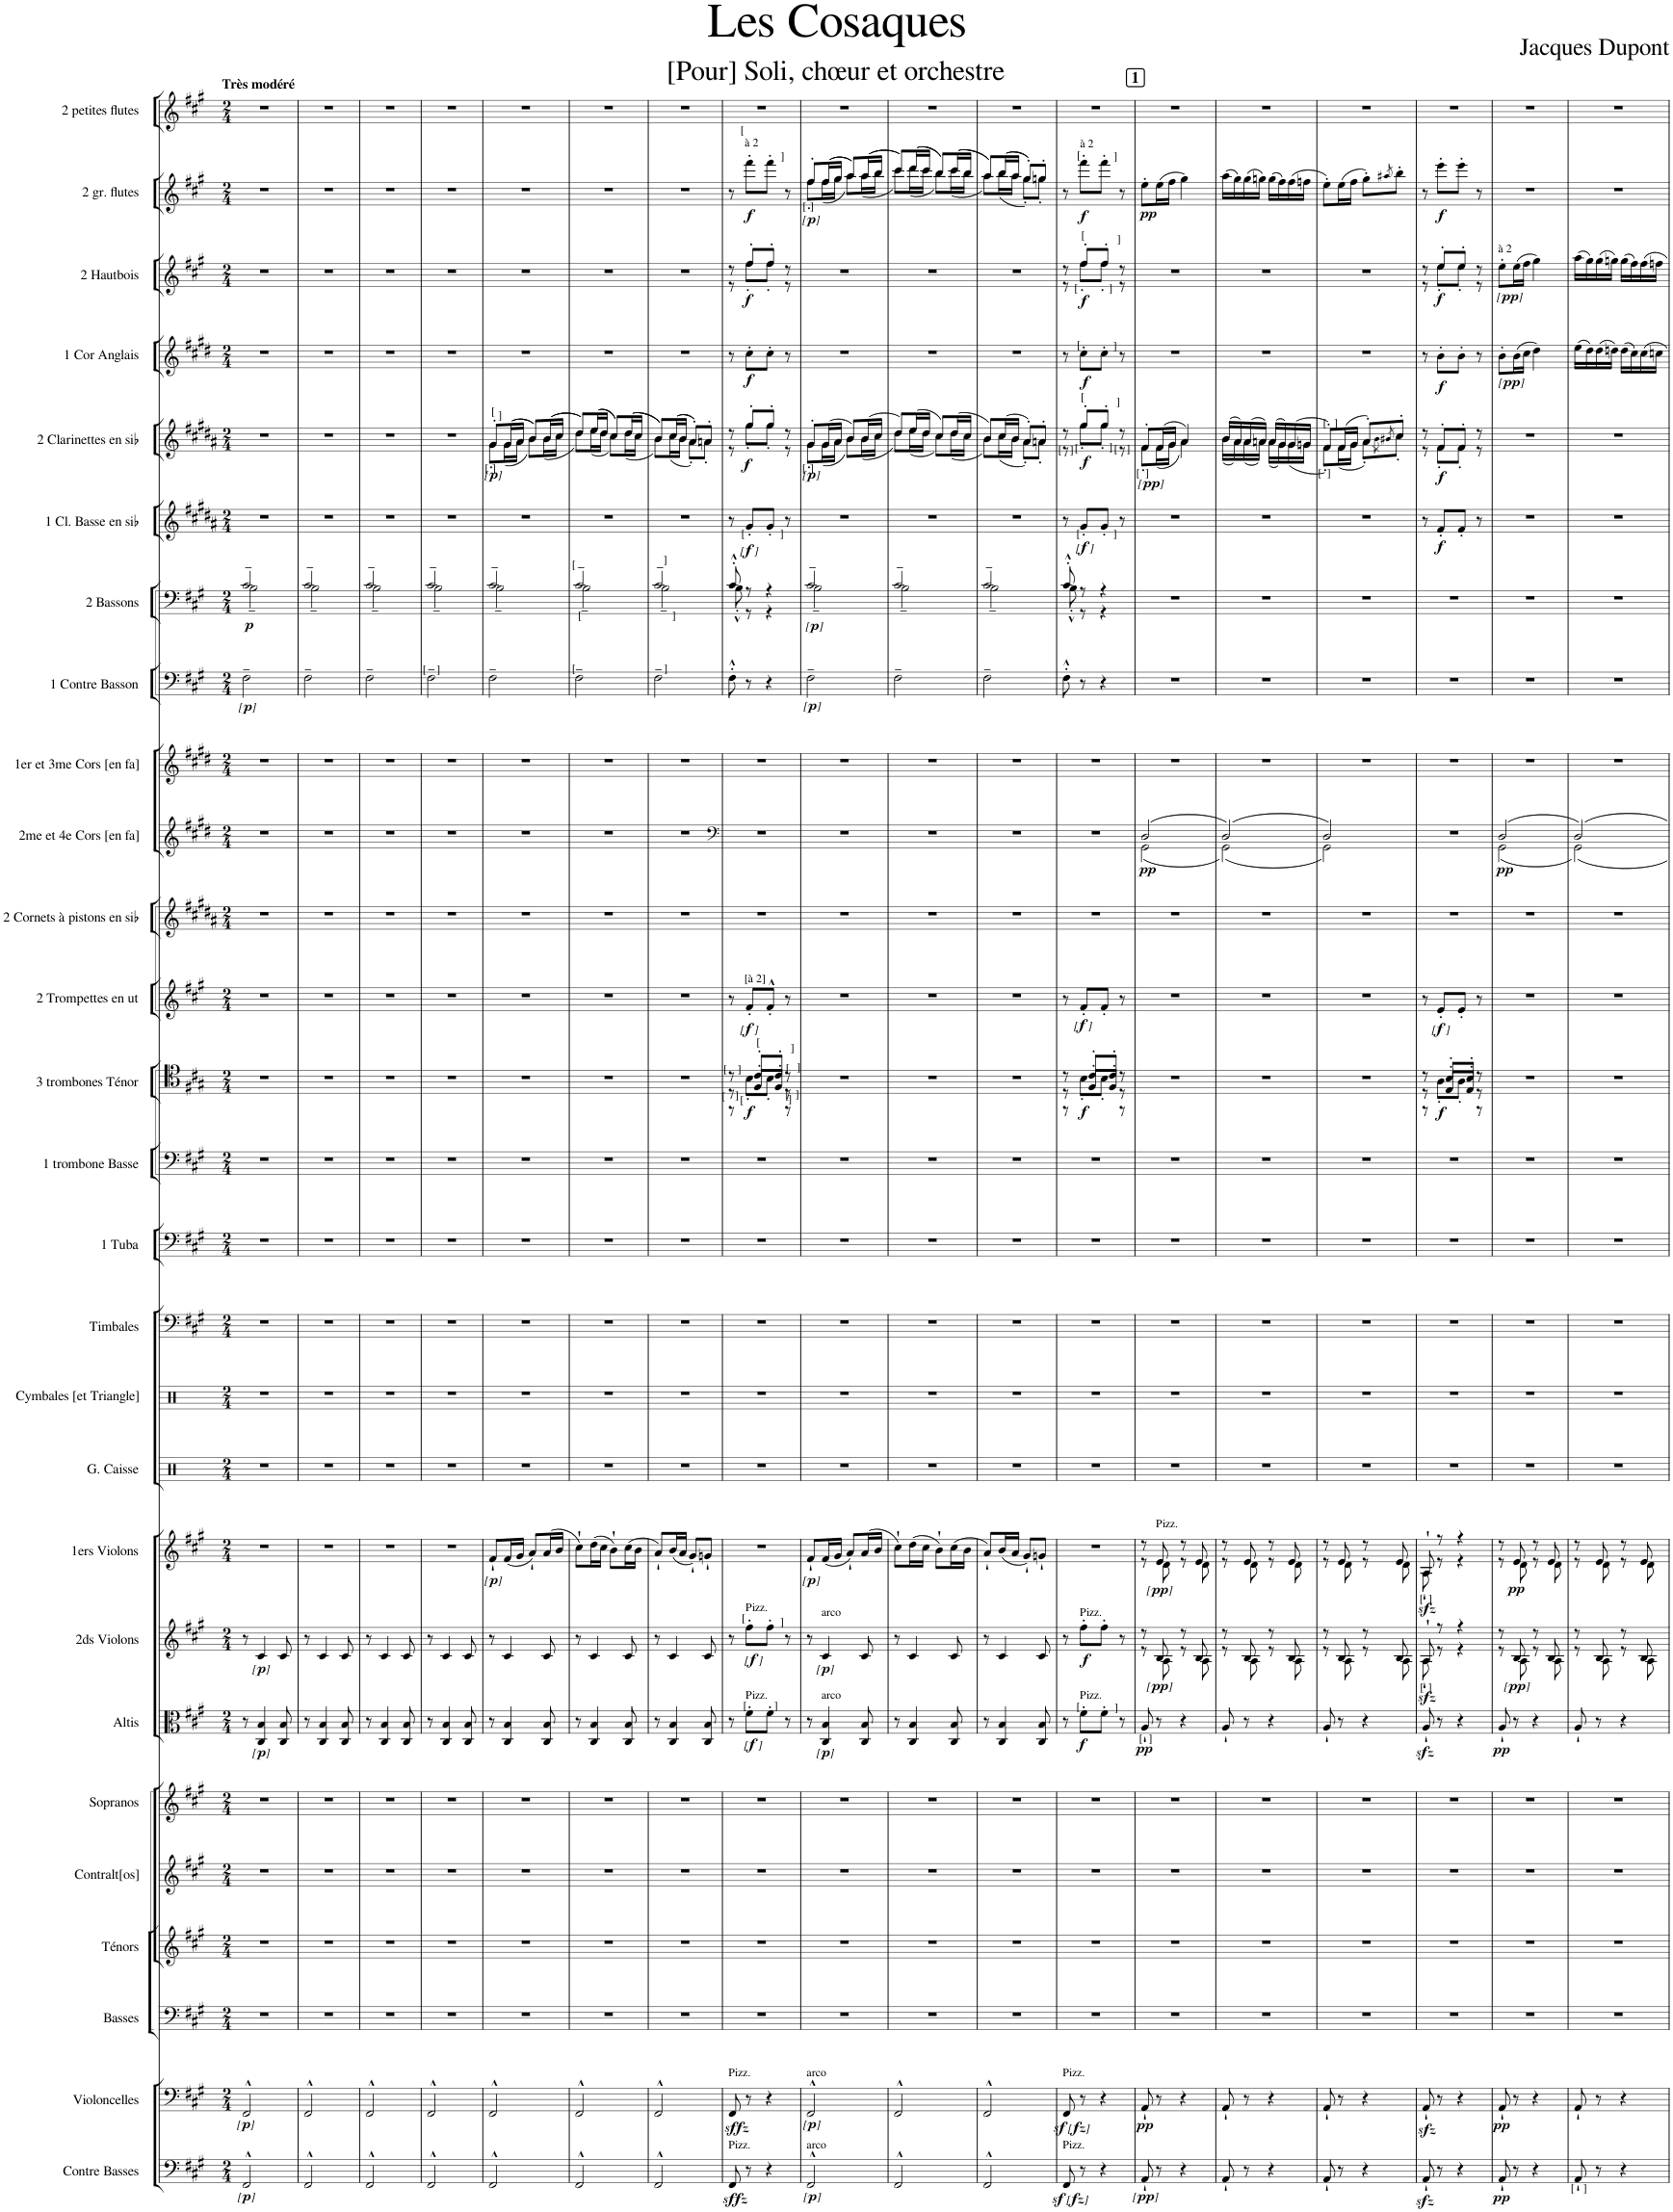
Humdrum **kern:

**kern	**dynam	**kern	**dynam	**kern	**kern	**kern	**kern	**kern	**dynam	**kern	**dynam	**kern	**dynam	**kern	**kern	**kern	**kern	**kern	**kern	**dynam	**kern	**dynam	**kern	**kern	**dynam	**kern	**kern	**dynam	**kern	**dynam	**kern	**dynam	**kern	**dynam	**kern	**dynam	**kern	**dynam	**kern	**dynam	**kern
*part27	*part27	*part26	*part26	*part25	*part24	*part23	*part22	*part21	*part21	*part20	*part20	*part19	*part19	*part18	*part17	*part16	*part15	*part14	*part13	*part13	*part12	*part12	*part11	*part10	*part10	*part9	*part8	*part8	*part7	*part7	*part6	*part6	*part5	*part5	*part4	*part4	*part3	*part3	*part2	*part2	*part1
*staff27	*staff27	*staff26	*staff26	*staff25	*staff24	*staff23	*staff22	*staff21	*staff21	*staff20	*staff20	*staff19	*staff19	*staff18	*staff17	*staff16	*staff15	*staff14	*staff13	*staff13	*staff12	*staff12	*staff11	*staff10	*staff10	*staff9	*staff8	*staff8	*staff7	*staff7	*staff6	*staff6	*staff5	*staff5	*staff4	*staff4	*staff3	*staff3	*staff2	*staff2	*staff1
*I"Contre Basses	*	*I"Violoncelles	*	*I"Basses	*I"Ténors	*I"Contralt[os]	*I"Sopranos	*I"Altis	*	*I"2ds Violons	*	*I"1ers Violons	*	*I"G. Caisse	*I"Cymbales [et Triangle]	*I"Timbales	*I"1 Tuba	*I"1 trombone Basse	*I"3 trombones Ténor	*	*I"2 Trompettes en ut	*	*I"2 Cornets à pistons en sib	*I"2me et 4e Cors [en fa]	*	*I"1er et 3me Cors [en fa]	*I"1 Contre Basson	*	*I"2 Bassons	*	*I"1 Cl. Basse en sib	*	*I"2 Clarinettes en sib	*	*I"1 Cor Anglais	*	*I"2 Hautbois	*	*I"2 gr. flutes	*	*I"2 petites flutes
*I'C. B.	*	*I'Violc.	*	*I'B	*I'T	*I'C.	*I'S	*	*	*	*	*	*	*I'G. C.	*I'Cymb. [Trg.]	*I'[Timb.]	*I'Tuba	*I'1 tromb. B.	*I'3 tromb. [tén.]	*	*I'2 tromp. ut	*	*I'2 Pist. sib	*	*	*	*I'1 C. Bon	*	*I'2 B.	*	*I'Cl. B. [sib]	*	*I'[2] Cl. sib	*	*I'C. A.	*	*I'2 H.	*	*I'[2] Gr. F.	*	*I'2 P. Flutes
*clefF4	*	*clefF4	*	*clefF4	*clefG2	*clefG2	*clefG2	*clefC3	*	*clefG2	*	*clefG2	*	*clefX	*clefX	*clefF4	*clefF4	*clefF4	*clefC4	*	*clefG2	*	*clefG2	*clefG2	*	*clefG2	*clefF4	*	*clefF4	*	*clefG2	*	*clefG2	*	*clefG2	*	*clefG2	*	*clefG2	*	*clefG2
*Trd7c12	*	*	*	*	*	*	*	*	*	*	*	*	*	*	*	*	*	*	*	*	*Trd1c2	*	*Trd1c2	*Trd4c7	*	*Trd4c7	*Trd7c12	*	*	*	*Trd8c14	*	*Trd1c2	*	*Trd4c7	*	*	*	*	*	*Trd-7c-12
*k[f#c#g#]	*	*k[f#c#g#]	*	*k[f#c#g#]	*k[f#c#g#]	*k[f#c#g#]	*k[f#c#g#]	*k[f#c#g#]	*	*k[f#c#g#]	*	*k[f#c#g#]	*	*k[]	*k[]	*k[f#c#g#]	*k[f#c#g#]	*k[f#c#g#]	*k[f#c#g#]	*	*k[f#c#g#]	*	*k[f#c#g#d#a#]	*k[f#c#g#d#]	*	*k[f#c#g#d#]	*k[f#c#g#]	*	*k[f#c#g#]	*	*k[f#c#g#d#a#]	*	*k[f#c#g#d#a#]	*	*k[f#c#g#d#]	*	*k[f#c#g#]	*	*k[f#c#g#]	*	*k[f#c#g#]
*M2/4	*	*M2/4	*	*M2/4	*M2/4	*M2/4	*M2/4	*M2/4	*	*M2/4	*	*M2/4	*	*M2/4	*M2/4	*M2/4	*M2/4	*M2/4	*M2/4	*	*M2/4	*	*M2/4	*M2/4	*	*M2/4	*M2/4	*	*M2/4	*	*M2/4	*	*M2/4	*	*M2/4	*	*M2/4	*	*M2/4	*	*M2/4
=1	=1	=1	=1	=1	=1	=1	=1	=1	=1	=1	=1	=1	=1	=1	=1	=1	=1	=1	=1	=1	=1	=1	=1	=1	=1	=1	=1	=1	=1	=1	=1	=1	=1	=1	=1	=1	=1	=1	=1	=1	=1
*	*	*	*	*	*	*	*	*	*	*	*	*	*	*	*	*	*	*	*	*	*	*	*	*	*	*	*	*	*^	*	*	*	*	*	*	*	*	*	*	*	*
!	!	!	!	!	!	!	!	!	!	!	!	!	!	!	!	!	!	!	!	!	!	!	!	!	!	!	!	!	!	!	!	!	!	!	!	!	!	!	!	!	!	!LO:TX:a:B:t=Très modéré
!	!LO:DY:b	!	!	!	!	!	!	!	!	!	!	!	!	!	!	!	!	!	!	!	!	!	!	!	!	!	!	!	!	!	!	!	!	!	!	!	!	!	!	!	!	!
!	!LO:DY:n=1:b	!	!	!	!	!	!	!	!	!	!	!	!	!	!	!	!	!	!	!	!	!	!	!	!	!	!	!	!	!	!	!	!	!	!	!	!	!	!	!	!	!
!	!LO:DY:n=2:b	!	!LO:DY:b	!	!	!	!	!	!	!	!	!	!	!	!	!	!	!	!	!	!	!	!	!	!	!	!	!	!	!	!	!	!	!	!	!	!	!	!	!	!	!
!	!	!	!LO:DY:n=1:b	!	!	!	!	!	!	!	!	!	!	!	!	!	!	!	!	!	!	!	!	!	!	!	!	!	!	!	!	!	!	!	!	!	!	!	!	!	!	!
!	!	!	!LO:DY:n=2:b	!	!	!	!	!	!	!	!	!	!	!	!	!	!	!	!	!	!	!	!	!	!	!	!	!LO:DY:b	!	!	!	!	!	!	!	!	!	!	!	!	!	!
!	!	!	!	!	!	!	!	!	!	!	!	!	!	!	!	!	!	!	!	!	!	!	!	!	!	!	!	!LO:DY:n=1:b	!	!	!	!	!	!	!	!	!	!	!	!	!	!
!	!	!	!	!	!	!	!	!	!	!	!	!	!	!	!	!	!	!	!	!	!	!	!	!	!	!	!	!LO:DY:n=2:b	!	!	!LO:DY:b	!	!	!	!	!	!	!	!	!	!	!
2FF#^^/	other-dynamics p other-dynamics	2FF#^^/	other-dynamics p other-dynamics	2r	2r	2r	2r	8r	.	8r	.	2r	.	2r	2r	2r	2r	2r	2r	.	2r	.	2r	2r	.	2r	2F#~\	other-dynamics p other-dynamics	2c#~/	2B~\	p	2r	.	2r	.	2r	.	2r	.	2r	.	2r
!	!	!	!	!	!	!	!	!	!LO:DY:b	!	!	!	!	!	!	!	!	!	!	!	!	!	!	!	!	!	!	!	!	!	!	!	!	!	!	!	!	!	!	!	!	!
!	!	!	!	!	!	!	!	!	!LO:DY:n=1:b	!	!	!	!	!	!	!	!	!	!	!	!	!	!	!	!	!	!	!	!	!	!	!	!	!	!	!	!	!	!	!	!	!
!	!	!	!	!	!	!	!	!	!LO:DY:n=2:b	!	!LO:DY:b	!	!	!	!	!	!	!	!	!	!	!	!	!	!	!	!	!	!	!	!	!	!	!	!	!	!	!	!	!	!	!
!	!	!	!	!	!	!	!	!	!	!	!LO:DY:n=1:b	!	!	!	!	!	!	!	!	!	!	!	!	!	!	!	!	!	!	!	!	!	!	!	!	!	!	!	!	!	!	!
!	!	!	!	!	!	!	!	!	!	!	!LO:DY:n=2:b	!	!	!	!	!	!	!	!	!	!	!	!	!	!	!	!	!	!	!	!	!	!	!	!	!	!	!	!	!	!	!
.	.	.	.	.	.	.	.	4C#/ 4B/	other-dynamics p other-dynamics	4c#/	other-dynamics p other-dynamics	.	.	.	.	.	.	.	.	.	.	.	.	.	.	.	.	.	.	.	.	.	.	.	.	.	.	.	.	.	.	.
.	.	.	.	.	.	.	.	8C#/ 8B/	.	8c#/	.	.	.	.	.	.	.	.	.	.	.	.	.	.	.	.	.	.	.	.	.	.	.	.	.	.	.	.	.	.	.	.
=2	=2	=2	=2	=2	=2	=2	=2	=2	=2	=2	=2	=2	=2	=2	=2	=2	=2	=2	=2	=2	=2	=2	=2	=2	=2	=2	=2	=2	=2	=2	=2	=2	=2	=2	=2	=2	=2	=2	=2	=2	=2	=2
2FF#^^/	.	2FF#^^/	.	2r	2r	2r	2r	8r	.	8r	.	2r	.	2r	2r	2r	2r	2r	2r	.	2r	.	2r	2r	.	2r	2F#~\	.	2c#~/	2B~\	.	2r	.	2r	.	2r	.	2r	.	2r	.	2r
.	.	.	.	.	.	.	.	4C#/ 4B/	.	4c#/	.	.	.	.	.	.	.	.	.	.	.	.	.	.	.	.	.	.	.	.	.	.	.	.	.	.	.	.	.	.	.	.
.	.	.	.	.	.	.	.	8C#/ 8B/	.	8c#/	.	.	.	.	.	.	.	.	.	.	.	.	.	.	.	.	.	.	.	.	.	.	.	.	.	.	.	.	.	.	.	.
=3	=3	=3	=3	=3	=3	=3	=3	=3	=3	=3	=3	=3	=3	=3	=3	=3	=3	=3	=3	=3	=3	=3	=3	=3	=3	=3	=3	=3	=3	=3	=3	=3	=3	=3	=3	=3	=3	=3	=3	=3	=3	=3
2FF#^^/	.	2FF#^^/	.	2r	2r	2r	2r	8r	.	8r	.	2r	.	2r	2r	2r	2r	2r	2r	.	2r	.	2r	2r	.	2r	2F#~\	.	2c#~/	2B~\	.	2r	.	2r	.	2r	.	2r	.	2r	.	2r
.	.	.	.	.	.	.	.	4C#/ 4B/	.	4c#/	.	.	.	.	.	.	.	.	.	.	.	.	.	.	.	.	.	.	.	.	.	.	.	.	.	.	.	.	.	.	.	.
.	.	.	.	.	.	.	.	8C#/ 8B/	.	8c#/	.	.	.	.	.	.	.	.	.	.	.	.	.	.	.	.	.	.	.	.	.	.	.	.	.	.	.	.	.	.	.	.
=4	=4	=4	=4	=4	=4	=4	=4	=4	=4	=4	=4	=4	=4	=4	=4	=4	=4	=4	=4	=4	=4	=4	=4	=4	=4	=4	=4	=4	=4	=4	=4	=4	=4	=4	=4	=4	=4	=4	=4	=4	=4	=4
!	!	!	!	!	!	!	!	!	!	!	!	!	!	!	!	!	!	!	!	!	!	!	!	!	!	!	!LO:TX:a:t=[	!	!	!	!	!	!	!	!	!	!	!	!	!	!	!
!	!	!	!	!	!	!	!	!	!	!	!	!	!	!	!	!	!	!	!	!	!	!	!	!	!	!	!LO:TX:a:t=]	!	!	!	!	!	!	!	!	!	!	!	!	!	!	!
2FF#^^/	.	2FF#^^/	.	2r	2r	2r	2r	8r	.	8r	.	2r	.	2r	2r	2r	2r	2r	2r	.	2r	.	2r	2r	.	2r	2F#~\	.	2c#~/	2B~\	.	2r	.	2r	.	2r	.	2r	.	2r	.	2r
.	.	.	.	.	.	.	.	4C#/ 4B/	.	4c#/	.	.	.	.	.	.	.	.	.	.	.	.	.	.	.	.	.	.	.	.	.	.	.	.	.	.	.	.	.	.	.	.
.	.	.	.	.	.	.	.	8C#/ 8B/	.	8c#/	.	.	.	.	.	.	.	.	.	.	.	.	.	.	.	.	.	.	.	.	.	.	.	.	.	.	.	.	.	.	.	.
=5	=5	=5	=5	=5	=5	=5	=5	=5	=5	=5	=5	=5	=5	=5	=5	=5	=5	=5	=5	=5	=5	=5	=5	=5	=5	=5	=5	=5	=5	=5	=5	=5	=5	=5	=5	=5	=5	=5	=5	=5	=5	=5
*	*	*	*	*	*	*	*	*	*	*	*	*	*	*	*	*	*	*	*	*	*	*	*	*	*	*	*	*	*	*	*	*	*	*^	*	*	*	*	*	*	*	*
!	!	!	!	!	!	!	!	!	!	!	!	!	!	!	!	!	!	!	!	!	!	!	!	!	!	!	!	!	!	!	!	!	!	!LO:TX:a:t=[	!	!	!	!	!	!	!	!	!
!	!	!	!	!	!	!	!	!	!	!	!	!	!	!	!	!	!	!	!	!	!	!	!	!	!	!	!	!	!	!	!	!	!	!LO:TX:a:t=]	!	!	!	!	!	!	!	!	!
!	!	!	!	!	!	!	!	!	!	!	!	!	!	!	!	!	!	!	!	!	!	!	!	!	!	!	!	!	!	!	!	!	!	!LO:TX:b:t=[	!	!	!	!	!	!	!	!	!
!	!	!	!	!	!	!	!	!	!	!	!	!	!	!	!	!	!	!	!	!	!	!	!	!	!	!	!	!	!	!	!	!	!	!LO:TX:b:t=]	!	!	!	!	!	!	!	!	!
!	!	!	!	!	!	!	!	!	!	!	!	!	!LO:DY:b	!	!	!	!	!	!	!	!	!	!	!	!	!	!	!	!	!	!	!	!	!	!	!	!	!	!	!	!	!	!
!	!	!	!	!	!	!	!	!	!	!	!	!	!LO:DY:n=1:b	!	!	!	!	!	!	!	!	!	!	!	!	!	!	!	!	!	!	!	!	!	!	!	!	!	!	!	!	!	!
!	!	!	!	!	!	!	!	!	!	!	!	!	!LO:DY:n=2:b	!	!	!	!	!	!	!	!	!	!	!	!	!	!	!	!	!	!	!	!	!	!	!LO:DY:b	!	!	!	!	!	!	!
!	!	!	!	!	!	!	!	!	!	!	!	!	!	!	!	!	!	!	!	!	!	!	!	!	!	!	!	!	!	!	!	!	!	!	!	!LO:DY:n=1:b	!	!	!	!	!	!	!
!	!	!	!	!	!	!	!	!	!	!	!	!	!	!	!	!	!	!	!	!	!	!	!	!	!	!	!	!	!	!	!	!	!	!	!	!LO:DY:n=2:b	!	!	!	!	!	!	!
2FF#^^/	.	2FF#^^/	.	2r	2r	2r	2r	8r	.	8r	.	8f#`/L	other-dynamics p other-dynamics	2r	2r	2r	2r	2r	2r	.	2r	.	2r	2r	.	2r	2F#~\	.	2c#~/	2B~\	.	2r	.	8g#'/L	8g#'\L	other-dynamics p other-dynamics	2r	.	2r	.	2r	.	2r
.	.	.	.	.	.	.	.	4C#/ 4B/	.	4c#/	.	(16f#/L	.	.	.	.	.	.	.	.	.	.	.	.	.	.	.	.	.	.	.	.	.	((16g#/L	(16g#\L	.	.	.	.	.	.	.	.
.	.	.	.	.	.	.	.	.	.	.	.	16g#/JJ	.	.	.	.	.	.	.	.	.	.	.	.	.	.	.	.	.	.	.	.	.	16a#/JJ	16a#\JJ	.	.	.	.	.	.	.	.
.	.	.	.	.	.	.	.	.	.	.	.	8a`/L)	.	.	.	.	.	.	.	.	.	.	.	.	.	.	.	.	.	.	.	.	.	8b/L))	8b\L)	.	.	.	.	.	.	.	.
.	.	.	.	.	.	.	.	8C#/ 8B/	.	8c#/	.	(16a/L	.	.	.	.	.	.	.	.	.	.	.	.	.	.	.	.	.	.	.	.	.	((16b/L	(16b\L	.	.	.	.	.	.	.	.
.	.	.	.	.	.	.	.	.	.	.	.	16b/JJ	.	.	.	.	.	.	.	.	.	.	.	.	.	.	.	.	.	.	.	.	.	16cc#/JJ	16cc#\JJ	.	.	.	.	.	.	.	.
=6	=6	=6	=6	=6	=6	=6	=6	=6	=6	=6	=6	=6	=6	=6	=6	=6	=6	=6	=6	=6	=6	=6	=6	=6	=6	=6	=6	=6	=6	=6	=6	=6	=6	=6	=6	=6	=6	=6	=6	=6	=6	=6	=6
!	!	!	!	!	!	!	!	!	!	!	!	!	!	!	!	!	!	!	!	!	!	!	!	!	!	!	!	!	!LO:TX:a:t=[	!	!	!	!	!	!	!	!	!	!	!	!	!	!
!	!	!	!	!	!	!	!	!	!	!	!	!	!	!	!	!	!	!	!	!	!	!	!	!	!	!	!	!	!LO:TX:a:t=[	!	!	!	!	!	!	!	!	!	!	!	!	!	!
!	!	!	!	!	!	!	!	!	!	!	!	!	!	!	!	!	!	!	!	!	!	!	!	!	!	!	!LO:TX:a:t=[	!	!	!	!	!	!	!	!	!	!	!	!	!	!	!	!
2FF#^^/	.	2FF#^^/	.	2r	2r	2r	2r	8r	.	8r	.	8cc#`\L)	.	2r	2r	2r	2r	2r	2r	.	2r	.	2r	2r	.	2r	2F#~\	.	2c#~/	2B~\	.	2r	.	8dd#/L))	8dd#\L)	.	2r	.	2r	.	2r	.	2r
.	.	.	.	.	.	.	.	4C#/ 4B/	.	4c#/	.	(16dd\L	.	.	.	.	.	.	.	.	.	.	.	.	.	.	.	.	.	.	.	.	.	((16ee/L	(16ee\L	.	.	.	.	.	.	.	.
.	.	.	.	.	.	.	.	.	.	.	.	16cc#\JJ	.	.	.	.	.	.	.	.	.	.	.	.	.	.	.	.	.	.	.	.	.	16dd#/JJ	16dd#\JJ	.	.	.	.	.	.	.	.
.	.	.	.	.	.	.	.	.	.	.	.	8b`\L)	.	.	.	.	.	.	.	.	.	.	.	.	.	.	.	.	.	.	.	.	.	8cc#/L))	8cc#\L)	.	.	.	.	.	.	.	.
.	.	.	.	.	.	.	.	8C#/ 8B/	.	8c#/	.	(16cc#\L	.	.	.	.	.	.	.	.	.	.	.	.	.	.	.	.	.	.	.	.	.	((16dd#/L	(16dd#\L	.	.	.	.	.	.	.	.
.	.	.	.	.	.	.	.	.	.	.	.	16b\JJ	.	.	.	.	.	.	.	.	.	.	.	.	.	.	.	.	.	.	.	.	.	16cc#/JJ	16cc#\JJ	.	.	.	.	.	.	.	.
=7	=7	=7	=7	=7	=7	=7	=7	=7	=7	=7	=7	=7	=7	=7	=7	=7	=7	=7	=7	=7	=7	=7	=7	=7	=7	=7	=7	=7	=7	=7	=7	=7	=7	=7	=7	=7	=7	=7	=7	=7	=7	=7	=7
!	!	!	!	!	!	!	!	!	!	!	!	!	!	!	!	!	!	!	!	!	!	!	!	!	!	!	!	!	!LO:TX:a:t=]	!	!	!	!	!	!	!	!	!	!	!	!	!	!
!	!	!	!	!	!	!	!	!	!	!	!	!	!	!	!	!	!	!	!	!	!	!	!	!	!	!	!	!	!LO:TX:a:t=]	!	!	!	!	!	!	!	!	!	!	!	!	!	!
!	!	!	!	!	!	!	!	!	!	!	!	!	!	!	!	!	!	!	!	!	!	!	!	!	!	!	!LO:TX:a:t=]	!	!	!	!	!	!	!	!	!	!	!	!	!	!	!	!
2FF#^^/	.	2FF#^^/	.	2r	2r	2r	2r	8r	.	8r	.	8a`/L)	.	2r	2r	2r	2r	2r	2r	.	2r	.	2r	2r	.	2r	2F#~\	.	2c#~/	2B~\	.	2r	.	8b/L))	8b\L)	.	2r	.	2r	.	2r	.	2r
.	.	.	.	.	.	.	.	4C#/ 4B/	.	4c#/	.	(16b/L	.	.	.	.	.	.	.	.	.	.	.	.	.	.	.	.	.	.	.	.	.	((16cc#/L	(16cc#\L	.	.	.	.	.	.	.	.
.	.	.	.	.	.	.	.	.	.	.	.	16a/JJ	.	.	.	.	.	.	.	.	.	.	.	.	.	.	.	.	.	.	.	.	.	16b/JJ	16b\JJ	.	.	.	.	.	.	.	.
.	.	.	.	.	.	.	.	.	.	.	.	8g#`/L)	.	.	.	.	.	.	.	.	.	.	.	.	.	.	.	.	.	.	.	.	.	8a#'/L))	8a#'\L)	.	.	.	.	.	.	.	.
.	.	.	.	.	.	.	.	8C#/ 8B/	.	8c#/	.	8gn`/J	.	.	.	.	.	.	.	.	.	.	.	.	.	.	.	.	.	.	.	.	.	8an'/J	8a'\J	.	.	.	.	.	.	.	.
=8	=8	=8	=8	=8	=8	=8	=8	=8	=8	=8	=8	=8	=8	=8	=8	=8	=8	=8	=8	=8	=8	=8	=8	=8	=8	=8	=8	=8	=8	=8	=8	=8	=8	=8	=8	=8	=8	=8	=8	=8	=8	=8	=8
*	*	*	*	*	*	*	*	*	*	*	*	*	*	*	*	*	*	*	*	*	*	*	*	*clefF4	*	*	*	*	*	*	*	*	*	*	*	*	*	*	*	*	*	*	*
*	*	*	*	*	*	*	*	*	*	*	*	*	*	*	*	*	*	*	*^	*	*	*	*	*	*	*	*	*	*	*	*	*	*	*	*	*	*	*	*^	*	*	*	*
*	*	*	*	*	*	*	*	*	*	*	*	*	*	*	*	*	*	*	*	*^	*	*	*	*	*	*	*	*	*	*	*	*	*	*	*	*	*	*	*	*	*	*	*	*	*
!	!	!	!	!	!	!	!	!	!	!	!	!	!	!	!	!	!	!	!LO:TX:a:t=[	!	!	!	!	!	!	!	!	!	!	!	!	!	!	!	!	!	!	!	!	!	!	!	!	!	!	!
!	!	!	!	!	!	!	!	!	!	!	!	!	!	!	!	!	!	!	!LO:TX:a:t=]	!	!	!	!	!	!	!	!	!	!	!	!	!	!	!	!	!	!	!	!	!	!	!	!	!	!	!
!	!	!	!	!	!	!	!	!	!	!	!	!	!	!	!	!	!	!	!LO:TX:a:t=[	!	!	!	!	!	!	!	!	!	!	!	!	!	!	!	!	!	!	!	!	!	!	!	!	!	!	!
!	!	!	!	!	!	!	!	!	!	!	!	!	!	!	!	!	!	!	!LO:TX:a:t=]	!	!	!	!	!	!	!	!	!	!	!	!	!	!	!	!	!	!	!	!	!	!	!	!	!	!	!
!	!	!LO:TX:a:t=Pizz.	!	!	!	!	!	!	!	!	!	!	!	!	!	!	!	!	!	!	!	!	!	!	!	!	!	!	!	!	!	!	!	!	!	!	!	!	!	!	!	!	!	!	!	!
!LO:TX:a:t=Pizz.	!	!	!	!	!	!	!	!	!	!	!	!	!	!	!	!	!	!	!	!	!	!	!	!	!	!	!	!	!	!	!	!	!	!	!	!	!	!	!	!	!	!	!	!	!	!
!	!LO:DY:b	!	!LO:DY:b	!	!	!	!	!	!	!	!	!	!	!	!	!	!	!	!	!	!	!	!	!	!	!	!	!	!	!	!	!	!	!	!	!	!	!	!	!	!	!	!	!	!	!
8FF#/	sffz	8FF#/	sffz	2r	2r	2r	2r	8r	.	8r	.	2r	.	2r	2r	2r	2r	2r	8r	8r	8r	.	8r	.	2r	2r	.	2r	8F#'^^\	.	8c#'^^/	8B'^^\	.	8r	.	8r	8r	.	8r	.	8r	8r	.	8r	.	2r
!	!	!	!	!	!	!	!	!	!	!	!	!	!	!	!	!	!	!	!	!	!	!	!	!	!	!	!	!	!	!	!	!	!	!	!	!	!	!	!	!	!	!	!	!LO:TX:a:t=à 2	!	!
!	!	!	!	!	!	!	!	!	!	!	!	!	!	!	!	!	!	!	!	!	!	!	!	!	!	!	!	!	!	!	!	!	!	!	!	!	!	!	!	!	!	!	!	!LO:TX:a:t=[	!	!
!	!	!	!	!	!	!	!	!	!	!	!	!	!	!	!	!	!	!	!	!	!	!	!	!	!	!	!	!	!	!	!	!	!	!	!	!	!	!	!	!	!	!	!	!LO:TX:a:t=]	!	!
!	!	!	!	!	!	!	!	!	!	!	!	!	!	!	!	!	!	!	!	!	!	!	!	!	!	!	!	!	!	!	!	!	!	!LO:TX:a:t=[	!	!	!	!	!	!	!	!	!	!	!	!
!	!	!	!	!	!	!	!	!	!	!	!	!	!	!	!	!	!	!	!	!	!	!	!	!	!	!	!	!	!	!	!	!	!	!LO:TX:a:t=]	!	!	!	!	!	!	!	!	!	!	!	!
!	!	!	!	!	!	!	!	!	!	!	!	!	!	!	!	!	!	!	!	!	!	!	!LO:TX:a:t=[à 2]	!	!	!	!	!	!	!	!	!	!	!	!	!	!	!	!	!	!	!	!	!	!	!
!	!	!	!	!	!	!	!	!	!	!	!	!	!	!	!	!	!	!	!LO:TX:a:t=[	!	!	!	!	!	!	!	!	!	!	!	!	!	!	!	!	!	!	!	!	!	!	!	!	!	!	!
!	!	!	!	!	!	!	!	!	!	!	!	!	!	!	!	!	!	!	!LO:TX:a:t=]	!	!	!	!	!	!	!	!	!	!	!	!	!	!	!	!	!	!	!	!	!	!	!	!	!	!	!
!	!	!	!	!	!	!	!	!	!	!	!	!	!	!	!	!	!	!	!LO:TX:b:t=[	!	!	!	!	!	!	!	!	!	!	!	!	!	!	!	!	!	!	!	!	!	!	!	!	!	!	!
!	!	!	!	!	!	!	!	!	!	!	!	!	!	!	!	!	!	!	!LO:TX:b:t=]	!	!	!	!	!	!	!	!	!	!	!	!	!	!	!	!	!	!	!	!	!	!	!	!	!	!	!
!	!	!	!	!	!	!	!	!	!	!LO:TX:a:t=[	!	!	!	!	!	!	!	!	!	!	!	!	!	!	!	!	!	!	!	!	!	!	!	!	!	!	!	!	!	!	!	!	!	!	!	!
!	!	!	!	!	!	!	!	!	!	!LO:TX:a:t=]	!	!	!	!	!	!	!	!	!	!	!	!	!	!	!	!	!	!	!	!	!	!	!	!	!	!	!	!	!	!	!	!	!	!	!	!
!	!	!	!	!	!	!	!	!	!	!LO:TX:a:t=Pizz.	!	!	!	!	!	!	!	!	!	!	!	!	!	!	!	!	!	!	!	!	!	!	!	!	!	!	!	!	!	!	!	!	!	!	!	!
!	!	!	!	!	!	!	!	!LO:TX:a:t=[	!	!	!	!	!	!	!	!	!	!	!	!	!	!	!	!	!	!	!	!	!	!	!	!	!	!	!	!	!	!	!	!	!	!	!	!	!	!
!	!	!	!	!	!	!	!	!LO:TX:a:t=Pizz.	!	!	!	!	!	!	!	!	!	!	!	!	!	!	!	!	!	!	!	!	!	!	!	!	!	!	!	!	!	!	!	!	!	!	!	!	!	!
!	!	!	!	!	!	!	!	!	!LO:DY:b	!	!	!	!	!	!	!	!	!	!	!	!	!	!	!	!	!	!	!	!	!	!	!	!	!	!	!	!	!	!	!	!	!	!	!	!	!
!	!	!	!	!	!	!	!	!	!LO:DY:n=1:b	!	!	!	!	!	!	!	!	!	!	!	!	!	!	!	!	!	!	!	!	!	!	!	!	!	!	!	!	!	!	!	!	!	!	!	!	!
!	!	!	!	!	!	!	!	!	!LO:DY:n=2:b	!	!LO:DY:b	!	!	!	!	!	!	!	!	!	!	!	!	!	!	!	!	!	!	!	!	!	!	!	!	!	!	!	!	!	!	!	!	!	!	!
!	!	!	!	!	!	!	!	!	!	!	!LO:DY:n=1:b	!	!	!	!	!	!	!	!	!	!	!	!	!	!	!	!	!	!	!	!	!	!	!	!	!	!	!	!	!	!	!	!	!	!	!
!	!	!	!	!	!	!	!	!	!	!	!LO:DY:n=2:b	!	!	!	!	!	!	!	!	!	!	!LO:DY:b	!	!LO:DY:b	!	!	!	!	!	!	!	!	!	!	!	!	!	!	!	!	!	!	!	!	!	!
!	!	!	!	!	!	!	!	!	!	!	!	!	!	!	!	!	!	!	!	!	!	!	!	!LO:DY:n=1:b	!	!	!	!	!	!	!	!	!	!	!	!	!	!	!	!	!	!	!	!	!	!
!	!	!	!	!	!	!	!	!	!	!	!	!	!	!	!	!	!	!	!	!	!	!	!	!LO:DY:n=2:b	!	!	!	!	!	!	!	!	!	!	!LO:DY:b	!	!	!	!	!	!	!	!	!	!	!
!	!	!	!	!	!	!	!	!	!	!	!	!	!	!	!	!	!	!	!	!	!	!	!	!	!	!	!	!	!	!	!	!	!	!	!LO:DY:n=1:b	!	!	!	!	!	!	!	!	!	!	!
!	!	!	!	!	!	!	!	!	!	!	!	!	!	!	!	!	!	!	!	!	!	!	!	!	!	!	!	!	!	!	!	!	!	!	!LO:DY:n=2:b	!	!	!LO:DY:b	!	!LO:DY:b	!	!	!LO:DY:b	!	!LO:DY:b	!
8r	.	8r	.	.	.	.	.	8f#'\L	other-dynamics f other-dynamics	8ff#'\L	other-dynamics f other-dynamics	.	.	.	.	.	.	.	8c#'/L	8B'\L	8F#'/L	f	8f#'/L	other-dynamics f other-dynamics	.	.	.	.	8r	.	8r	8r	.	8g#'/L	other-dynamics f other-dynamics	8gg#'/L	8gg#'\L	f	8cc#'\L	f	8ff#'/L	8ff#'\L	f	8fff#'\L	f	.
!	!	!	!	!	!	!	!	!LO:TX:a:t=]	!	!	!	!	!	!	!	!	!	!	!	!	!	!	!	!	!	!	!	!	!	!	!	!	!	!	!	!	!	!	!	!	!	!	!	!	!	!
4r	.	4r	.	.	.	.	.	8f#'\J	.	8ff#'\J	.	.	.	.	.	.	.	.	8c#'/J	8B'\J	8F#'/J	.	8f#'^^/J	.	.	.	.	.	4r	.	4r	4r	.	8g#'/J	.	8gg#'/J	8gg#'\J	.	8cc#'\J	.	8ff#'/J	8ff#'\J	.	8fff#'\J	.	.
!	!	!	!	!	!	!	!	!	!	!	!	!	!	!	!	!	!	!	!LO:TX:a:t=[	!	!	!	!	!	!	!	!	!	!	!	!	!	!	!	!	!	!	!	!	!	!	!	!	!	!	!
!	!	!	!	!	!	!	!	!	!	!	!	!	!	!	!	!	!	!	!LO:TX:a:t=]	!	!	!	!	!	!	!	!	!	!	!	!	!	!	!	!	!	!	!	!	!	!	!	!	!	!	!
!	!	!	!	!	!	!	!	!	!	!	!	!	!	!	!	!	!	!	!LO:TX:a:t=[	!	!	!	!	!	!	!	!	!	!	!	!	!	!	!	!	!	!	!	!	!	!	!	!	!	!	!
!	!	!	!	!	!	!	!	!	!	!	!	!	!	!	!	!	!	!	!LO:TX:a:t=]	!	!	!	!	!	!	!	!	!	!	!	!	!	!	!	!	!	!	!	!	!	!	!	!	!	!	!
.	.	.	.	.	.	.	.	8r	.	8r	.	.	.	.	.	.	.	.	8r	8r	8r	.	8r	.	.	.	.	.	.	.	.	.	.	8r	.	8r	8r	.	8r	.	8r	8r	.	8r	.	.
=9	=9	=9	=9	=9	=9	=9	=9	=9	=9	=9	=9	=9	=9	=9	=9	=9	=9	=9	=9	=9	=9	=9	=9	=9	=9	=9	=9	=9	=9	=9	=9	=9	=9	=9	=9	=9	=9	=9	=9	=9	=9	=9	=9	=9	=9	=9
*	*	*	*	*	*	*	*	*	*	*	*	*	*	*	*	*	*	*	*	*	*	*	*	*	*	*	*	*	*	*	*	*	*	*	*	*	*	*	*	*	*	*	*	*^	*	*
!	!	!	!	!	!	!	!	!	!	!	!	!	!	!	!	!	!	!	!	!	!	!	!	!	!	!	!	!	!	!	!	!	!	!	!	!	!	!	!	!	!	!	!	!LO:TX:a:t=[	!	!	!
!	!	!	!	!	!	!	!	!	!	!	!	!	!	!	!	!	!	!	!	!	!	!	!	!	!	!	!	!	!	!	!	!	!	!	!	!	!	!	!	!	!	!	!	!LO:TX:a:t=]	!	!	!
!	!	!	!	!	!	!	!	!	!	!	!	!	!	!	!	!	!	!	!	!	!	!	!	!	!	!	!	!	!	!	!	!	!	!	!	!LO:TX:b:t=[	!	!	!	!	!	!	!	!	!	!	!
!	!	!	!	!	!	!	!	!	!	!	!	!	!	!	!	!	!	!	!	!	!	!	!	!	!	!	!	!	!	!	!	!	!	!	!	!LO:TX:b:t=]	!	!	!	!	!	!	!	!	!	!	!
!	!	!LO:TX:a:t=arco	!	!	!	!	!	!	!	!	!	!	!	!	!	!	!	!	!	!	!	!	!	!	!	!	!	!	!	!	!	!	!	!	!	!	!	!	!	!	!	!	!	!	!	!	!
!LO:TX:a:t=arco	!	!	!	!	!	!	!	!	!	!	!	!	!	!	!	!	!	!	!	!	!	!	!	!	!	!	!	!	!	!	!	!	!	!	!	!	!	!	!	!	!	!	!	!	!	!	!
!	!LO:DY:b	!	!	!	!	!	!	!	!	!	!	!	!	!	!	!	!	!	!	!	!	!	!	!	!	!	!	!	!	!	!	!	!	!	!	!	!	!	!	!	!	!	!	!	!	!	!
!	!LO:DY:n=1:b	!	!	!	!	!	!	!	!	!	!	!	!	!	!	!	!	!	!	!	!	!	!	!	!	!	!	!	!	!	!	!	!	!	!	!	!	!	!	!	!	!	!	!	!	!	!
!	!LO:DY:n=2:b	!	!LO:DY:b	!	!	!	!	!	!	!	!	!	!	!	!	!	!	!	!	!	!	!	!	!	!	!	!	!	!	!	!	!	!	!	!	!	!	!	!	!	!	!	!	!	!	!	!
!	!	!	!LO:DY:n=1:b	!	!	!	!	!	!	!	!	!	!	!	!	!	!	!	!	!	!	!	!	!	!	!	!	!	!	!	!	!	!	!	!	!	!	!	!	!	!	!	!	!	!	!	!
!	!	!	!LO:DY:n=2:b	!	!	!	!	!	!	!	!	!	!LO:DY:b	!	!	!	!	!	!	!	!	!	!	!	!	!	!	!	!	!	!	!	!	!	!	!	!	!	!	!	!	!	!	!	!	!	!
!	!	!	!	!	!	!	!	!	!	!	!	!	!LO:DY:n=1:b	!	!	!	!	!	!	!	!	!	!	!	!	!	!	!	!	!	!	!	!	!	!	!	!	!	!	!	!	!	!	!	!	!	!
!	!	!	!	!	!	!	!	!	!	!	!	!	!LO:DY:n=2:b	!	!	!	!	!	!	!	!	!	!	!	!	!	!	!	!	!LO:DY:b	!	!	!	!	!	!	!	!	!	!	!	!	!	!	!	!	!
!	!	!	!	!	!	!	!	!	!	!	!	!	!	!	!	!	!	!	!	!	!	!	!	!	!	!	!	!	!	!LO:DY:n=1:b	!	!	!	!	!	!	!	!	!	!	!	!	!	!	!	!	!
!	!	!	!	!	!	!	!	!	!	!	!	!	!	!	!	!	!	!	!	!	!	!	!	!	!	!	!	!	!	!LO:DY:n=2:b	!	!	!LO:DY:b	!	!	!	!	!	!	!	!	!	!	!	!	!	!
!	!	!	!	!	!	!	!	!	!	!	!	!	!	!	!	!	!	!	!	!	!	!	!	!	!	!	!	!	!	!	!	!	!LO:DY:n=1:b	!	!	!	!	!	!	!	!	!	!	!	!	!	!
!	!	!	!	!	!	!	!	!	!	!	!	!	!	!	!	!	!	!	!	!	!	!	!	!	!	!	!	!	!	!	!	!	!LO:DY:n=2:b	!	!	!	!	!LO:DY:b	!	!	!	!	!	!	!	!	!
!	!	!	!	!	!	!	!	!	!	!	!	!	!	!	!	!	!	!	!	!	!	!	!	!	!	!	!	!	!	!	!	!	!	!	!	!	!	!LO:DY:n=1:b	!	!	!	!	!	!	!	!	!
!	!	!	!	!	!	!	!	!	!	!	!	!	!	!	!	!	!	!	!	!	!	!	!	!	!	!	!	!	!	!	!	!	!	!	!	!	!	!LO:DY:n=2:b	!	!	!	!	!	!	!	!LO:DY:b	!
!	!	!	!	!	!	!	!	!	!	!	!	!	!	!	!	!	!	!	!	!	!	!	!	!	!	!	!	!	!	!	!	!	!	!	!	!	!	!	!	!	!	!	!	!	!	!LO:DY:n=1:b	!
!	!	!	!	!	!	!	!	!	!	!	!	!	!	!	!	!	!	!	!	!	!	!	!	!	!	!	!	!	!	!	!	!	!	!	!	!	!	!	!	!	!	!	!	!	!	!LO:DY:n=2:b	!
*	*	*	*	*	*	*	*	*	*	*	*	*	*	*	*	*	*	*	*v	*v	*v	*	*	*	*	*	*	*	*	*	*	*	*	*	*	*	*	*	*	*	*v	*v	*	*	*	*	*
2FF#^^/	other-dynamics p other-dynamics	2FF#^^/	other-dynamics p other-dynamics	2r	2r	2r	2r	8r	.	8r	.	8f#`/L	other-dynamics p other-dynamics	2r	2r	2r	2r	2r	2r	.	2r	.	2r	2r	.	2r	2F#~\	other-dynamics p other-dynamics	2c#~/	2B~\	other-dynamics p other-dynamics	2r	.	8g#'/L	8g#'\L	other-dynamics p other-dynamics	2r	.	2r	.	8ff#'/L	8ff#'\L	other-dynamics p other-dynamics	2r
!	!	!	!	!	!	!	!	!	!	!LO:TX:a:t=arco	!	!	!	!	!	!	!	!	!	!	!	!	!	!	!	!	!	!	!	!	!	!	!	!	!	!	!	!	!	!	!	!	!	!
!	!	!	!	!	!	!	!	!LO:TX:a:t=arco	!	!	!	!	!	!	!	!	!	!	!	!	!	!	!	!	!	!	!	!	!	!	!	!	!	!	!	!	!	!	!	!	!	!	!	!
!	!	!	!	!	!	!	!	!	!LO:DY:b	!	!	!	!	!	!	!	!	!	!	!	!	!	!	!	!	!	!	!	!	!	!	!	!	!	!	!	!	!	!	!	!	!	!	!
!	!	!	!	!	!	!	!	!	!LO:DY:n=1:b	!	!	!	!	!	!	!	!	!	!	!	!	!	!	!	!	!	!	!	!	!	!	!	!	!	!	!	!	!	!	!	!	!	!	!
!	!	!	!	!	!	!	!	!	!LO:DY:n=2:b	!	!LO:DY:b	!	!	!	!	!	!	!	!	!	!	!	!	!	!	!	!	!	!	!	!	!	!	!	!	!	!	!	!	!	!	!	!	!
!	!	!	!	!	!	!	!	!	!	!	!LO:DY:n=1:b	!	!	!	!	!	!	!	!	!	!	!	!	!	!	!	!	!	!	!	!	!	!	!	!	!	!	!	!	!	!	!	!	!
!	!	!	!	!	!	!	!	!	!	!	!LO:DY:n=2:b	!	!	!	!	!	!	!	!	!	!	!	!	!	!	!	!	!	!	!	!	!	!	!	!	!	!	!	!	!	!	!	!	!
.	.	.	.	.	.	.	.	4C#/ 4B/	other-dynamics p other-dynamics	4c#/	other-dynamics p other-dynamics	(16f#/L	.	.	.	.	.	.	.	.	.	.	.	.	.	.	.	.	.	.	.	.	.	(16g#/L	(16g#\L	.	.	.	.	.	((16ff#/L	(16ff#\L	.	.
.	.	.	.	.	.	.	.	.	.	.	.	16g#/JJ	.	.	.	.	.	.	.	.	.	.	.	.	.	.	.	.	.	.	.	.	.	16a#/JJ	16a#\JJ	.	.	.	.	.	16gg#/JJ	16gg#\JJ	.	.
.	.	.	.	.	.	.	.	.	.	.	.	8a`/L)	.	.	.	.	.	.	.	.	.	.	.	.	.	.	.	.	.	.	.	.	.	8b/L)	8b\L)	.	.	.	.	.	8aa/L))	8aa\L)	.	.
.	.	.	.	.	.	.	.	8C#/ 8B/	.	8c#/	.	(16a/L	.	.	.	.	.	.	.	.	.	.	.	.	.	.	.	.	.	.	.	.	.	(16b/L	(16b\L	.	.	.	.	.	((16aa/L	(16aa\L	.	.
.	.	.	.	.	.	.	.	.	.	.	.	16b/JJ	.	.	.	.	.	.	.	.	.	.	.	.	.	.	.	.	.	.	.	.	.	16cc#/JJ	16cc#\JJ	.	.	.	.	.	16bb/JJ	16bb\JJ	.	.
=10	=10	=10	=10	=10	=10	=10	=10	=10	=10	=10	=10	=10	=10	=10	=10	=10	=10	=10	=10	=10	=10	=10	=10	=10	=10	=10	=10	=10	=10	=10	=10	=10	=10	=10	=10	=10	=10	=10	=10	=10	=10	=10	=10	=10
2FF#^^/	.	2FF#^^/	.	2r	2r	2r	2r	8r	.	8r	.	8cc#`\L)	.	2r	2r	2r	2r	2r	2r	.	2r	.	2r	2r	.	2r	2F#~\	.	2c#~/	2B~\	.	2r	.	8dd#/L)	8dd#\L)	.	2r	.	2r	.	8ccc#/L))	8ccc#\L)	.	2r
.	.	.	.	.	.	.	.	4C#/ 4B/	.	4c#/	.	(16dd\L	.	.	.	.	.	.	.	.	.	.	.	.	.	.	.	.	.	.	.	.	.	(16ee/L	(16ee\L	.	.	.	.	.	((16ddd/L	(16ddd\L	.	.
.	.	.	.	.	.	.	.	.	.	.	.	16cc#\JJ	.	.	.	.	.	.	.	.	.	.	.	.	.	.	.	.	.	.	.	.	.	16dd#/JJ	16dd#\JJ	.	.	.	.	.	16ccc#/JJ	16ccc#\JJ	.	.
.	.	.	.	.	.	.	.	.	.	.	.	8b`\L)	.	.	.	.	.	.	.	.	.	.	.	.	.	.	.	.	.	.	.	.	.	8cc#/L)	8cc#\L)	.	.	.	.	.	8bb/L))	8bb\L)	.	.
.	.	.	.	.	.	.	.	8C#/ 8B/	.	8c#/	.	(16cc#\L	.	.	.	.	.	.	.	.	.	.	.	.	.	.	.	.	.	.	.	.	.	(16dd#/L	(16dd#\L	.	.	.	.	.	((16ccc#/L	(16ccc#\L	.	.
.	.	.	.	.	.	.	.	.	.	.	.	16b\JJ	.	.	.	.	.	.	.	.	.	.	.	.	.	.	.	.	.	.	.	.	.	16cc#/JJ	16cc#\JJ	.	.	.	.	.	16bb/JJ	16bb\JJ	.	.
=11	=11	=11	=11	=11	=11	=11	=11	=11	=11	=11	=11	=11	=11	=11	=11	=11	=11	=11	=11	=11	=11	=11	=11	=11	=11	=11	=11	=11	=11	=11	=11	=11	=11	=11	=11	=11	=11	=11	=11	=11	=11	=11	=11	=11
2FF#^^/	.	2FF#^^/	.	2r	2r	2r	2r	8r	.	8r	.	8a`/L)	.	2r	2r	2r	2r	2r	2r	.	2r	.	2r	2r	.	2r	2F#~\	.	2c#~/	2B~\	.	2r	.	8b/L)	8b\L)	.	2r	.	2r	.	8aa/L))	8aa\L)	.	2r
.	.	.	.	.	.	.	.	4C#/ 4B/	.	4c#/	.	(16b/L	.	.	.	.	.	.	.	.	.	.	.	.	.	.	.	.	.	.	.	.	.	(16cc#/L	(16cc#\L	.	.	.	.	.	((16bb/L	(16bb\L	.	.
.	.	.	.	.	.	.	.	.	.	.	.	16a/JJ	.	.	.	.	.	.	.	.	.	.	.	.	.	.	.	.	.	.	.	.	.	16b/JJ	16b\JJ	.	.	.	.	.	16aa/JJ	16aa\JJ	.	.
.	.	.	.	.	.	.	.	.	.	.	.	8g#`/L)	.	.	.	.	.	.	.	.	.	.	.	.	.	.	.	.	.	.	.	.	.	8a#'/L)	8a#'\L)	.	.	.	.	.	8gg#'/L))	8gg#'\L)	.	.
.	.	.	.	.	.	.	.	8C#/ 8B/	.	8c#/	.	8gn`/J	.	.	.	.	.	.	.	.	.	.	.	.	.	.	.	.	.	.	.	.	.	8an'/J	8a'\J	.	.	.	.	.	8ggn'/J	8gg'\J	.	.
=12	=12	=12	=12	=12	=12	=12	=12	=12	=12	=12	=12	=12	=12	=12	=12	=12	=12	=12	=12	=12	=12	=12	=12	=12	=12	=12	=12	=12	=12	=12	=12	=12	=12	=12	=12	=12	=12	=12	=12	=12	=12	=12	=12	=12
*	*	*	*	*	*	*	*	*	*	*	*	*	*	*	*	*	*	*	*^	*	*	*	*	*	*	*	*	*	*	*	*	*	*	*	*	*	*	*	*^	*	*	*	*	*
*	*	*	*	*	*	*	*	*	*	*	*	*	*	*	*	*	*	*	*	*^	*	*	*	*	*	*	*	*	*	*	*	*	*	*	*	*	*	*	*	*	*	*	*	*	*	*
!	!	!	!	!	!	!	!	!	!	!	!	!	!	!	!	!	!	!	!	!	!	!	!	!	!	!	!	!	!	!	!	!	!	!	!	!LO:TX:a:t=[	!	!	!	!	!	!	!	!	!	!	!
!	!	!	!	!	!	!	!	!	!	!	!	!	!	!	!	!	!	!	!	!	!	!	!	!	!	!	!	!	!	!	!	!	!	!	!	!LO:TX:a:t=]	!	!	!	!	!	!	!	!	!	!	!
!	!	!LO:TX:a:t=Pizz.	!	!	!	!	!	!	!	!	!	!	!	!	!	!	!	!	!	!	!	!	!	!	!	!	!	!	!	!	!	!	!	!	!	!	!	!	!	!	!	!	!	!	!	!	!
!LO:TX:a:t=Pizz.	!	!	!	!	!	!	!	!	!	!	!	!	!	!	!	!	!	!	!	!	!	!	!	!	!	!	!	!	!	!	!	!	!	!	!	!	!	!	!	!	!	!	!	!	!	!	!
!	!LO:DY:b	!	!	!	!	!	!	!	!	!	!	!	!	!	!	!	!	!	!	!	!	!	!	!	!	!	!	!	!	!	!	!	!	!	!	!	!	!	!	!	!	!	!	!	!	!	!
!	!LO:DY:n=1:b	!	!	!	!	!	!	!	!	!	!	!	!	!	!	!	!	!	!	!	!	!	!	!	!	!	!	!	!	!	!	!	!	!	!	!	!	!	!	!	!	!	!	!	!	!	!
!	!LO:DY:n=2:b	!	!LO:DY:b	!	!	!	!	!	!	!	!	!	!	!	!	!	!	!	!	!	!	!	!	!	!	!	!	!	!	!	!	!	!	!	!	!	!	!	!	!	!	!	!	!	!	!	!
!	!	!	!LO:DY:n=1:b	!	!	!	!	!	!	!	!	!	!	!	!	!	!	!	!	!	!	!	!	!	!	!	!	!	!	!	!	!	!	!	!	!	!	!	!	!	!	!	!	!	!	!	!
!	!	!	!LO:DY:n=2:b	!	!	!	!	!	!	!	!	!	!	!	!	!	!	!	!	!	!	!	!	!	!	!	!	!	!	!	!	!	!	!	!	!	!	!	!	!	!	!	!	!	!	!	!
*	*	*	*	*	*	*	*	*	*	*	*	*	*	*	*	*	*	*	*	*	*	*	*	*	*	*	*	*	*	*	*	*	*	*	*	*	*	*	*	*	*	*	*	*v	*v	*	*
8FF#z</	other-dynamics fz other-dynamics	8FF#z</	other-dynamics fz other-dynamics	2r	2r	2r	2r	8r	.	8r	.	2r	.	2r	2r	2r	2r	2r	8r	8r	8r	.	8r	.	2r	2r	.	2r	8F#'^^\	.	8c#'^^/	8B'^^\	.	8r	.	8r	8r	.	8r	.	8r	8r	.	8r	.	2r
!	!	!	!	!	!	!	!	!	!	!	!	!	!	!	!	!	!	!	!	!	!	!	!	!	!	!	!	!	!	!	!	!	!	!	!	!	!	!	!	!	!	!	!	!LO:TX:a:t=[	!	!
!	!	!	!	!	!	!	!	!	!	!	!	!	!	!	!	!	!	!	!	!	!	!	!	!	!	!	!	!	!	!	!	!	!	!	!	!	!	!	!	!	!	!	!	!LO:TX:a:t=]	!	!
!	!	!	!	!	!	!	!	!	!	!	!	!	!	!	!	!	!	!	!	!	!	!	!	!	!	!	!	!	!	!	!	!	!	!	!	!	!	!	!	!	!	!	!	!LO:TX:a:t=à 2	!	!
!	!	!	!	!	!	!	!	!	!	!	!	!	!	!	!	!	!	!	!	!	!	!	!	!	!	!	!	!	!	!	!	!	!	!	!	!	!	!	!	!	!LO:TX:a:t=[	!	!	!	!	!
!	!	!	!	!	!	!	!	!	!	!	!	!	!	!	!	!	!	!	!	!	!	!	!	!	!	!	!	!	!	!	!	!	!	!	!	!	!	!	!	!	!LO:TX:a:t=]	!	!	!	!	!
!	!	!	!	!	!	!	!	!	!	!	!	!	!	!	!	!	!	!	!	!	!	!	!	!	!	!	!	!	!	!	!	!	!	!	!	!	!	!	!	!	!LO:TX:a:t=[	!	!	!	!	!
!	!	!	!	!	!	!	!	!	!	!	!	!	!	!	!	!	!	!	!	!	!	!	!	!	!	!	!	!	!	!	!	!	!	!	!	!	!	!	!	!	!LO:TX:a:t=]	!	!	!	!	!
!	!	!	!	!	!	!	!	!	!	!	!	!	!	!	!	!	!	!	!	!	!	!	!	!	!	!	!	!	!	!	!	!	!	!	!	!	!	!	!LO:TX:a:t=[	!	!	!	!	!	!	!
!	!	!	!	!	!	!	!	!	!	!	!	!	!	!	!	!	!	!	!	!	!	!	!	!	!	!	!	!	!	!	!	!	!	!	!	!	!	!	!LO:TX:a:t=]	!	!	!	!	!	!	!
!	!	!	!	!	!	!	!	!	!	!	!	!	!	!	!	!	!	!	!	!	!	!	!	!	!	!	!	!	!	!	!	!	!	!	!	!LO:TX:a:t=[	!	!	!	!	!	!	!	!	!	!
!	!	!	!	!	!	!	!	!	!	!	!	!	!	!	!	!	!	!	!	!	!	!	!	!	!	!	!	!	!	!	!	!	!	!	!	!LO:TX:a:t=]	!	!	!	!	!	!	!	!	!	!
!	!	!	!	!	!	!	!	!	!	!	!	!	!	!	!	!	!	!	!	!	!	!	!	!	!	!	!	!	!	!	!	!	!	!	!	!LO:TX:a:t=[	!	!	!	!	!	!	!	!	!	!
!	!	!	!	!	!	!	!	!	!	!	!	!	!	!	!	!	!	!	!	!	!	!	!	!	!	!	!	!	!	!	!	!	!	!	!	!LO:TX:a:t=]	!	!	!	!	!	!	!	!	!	!
!	!	!	!	!	!	!	!	!	!	!	!	!	!	!	!	!	!	!	!	!	!	!	!	!	!	!	!	!	!	!	!	!	!	!LO:TX:a:t=[	!	!	!	!	!	!	!	!	!	!	!	!
!	!	!	!	!	!	!	!	!	!	!	!	!	!	!	!	!	!	!	!	!	!	!	!	!	!	!	!	!	!	!	!	!	!	!LO:TX:a:t=]	!	!	!	!	!	!	!	!	!	!	!	!
!	!	!	!	!	!	!	!	!	!	!LO:TX:a:t=Pizz.	!	!	!	!	!	!	!	!	!	!	!	!	!	!	!	!	!	!	!	!	!	!	!	!	!	!	!	!	!	!	!	!	!	!	!	!
!	!	!	!	!	!	!	!	!LO:TX:a:t=[	!	!	!	!	!	!	!	!	!	!	!	!	!	!	!	!	!	!	!	!	!	!	!	!	!	!	!	!	!	!	!	!	!	!	!	!	!	!
!	!	!	!	!	!	!	!	!LO:TX:a:t=]	!	!	!	!	!	!	!	!	!	!	!	!	!	!	!	!	!	!	!	!	!	!	!	!	!	!	!	!	!	!	!	!	!	!	!	!	!	!
!	!	!	!	!	!	!	!	!LO:TX:a:t=Pizz.	!	!	!	!	!	!	!	!	!	!	!	!	!	!	!	!	!	!	!	!	!	!	!	!	!	!	!	!	!	!	!	!	!	!	!	!	!	!
!	!	!	!	!	!	!	!	!	!LO:DY:b	!	!LO:DY:b	!	!	!	!	!	!	!	!	!	!	!LO:DY:b	!	!LO:DY:b	!	!	!	!	!	!	!	!	!	!	!	!	!	!	!	!	!	!	!	!	!	!
!	!	!	!	!	!	!	!	!	!	!	!	!	!	!	!	!	!	!	!	!	!	!	!	!LO:DY:n=1:b	!	!	!	!	!	!	!	!	!	!	!	!	!	!	!	!	!	!	!	!	!	!
!	!	!	!	!	!	!	!	!	!	!	!	!	!	!	!	!	!	!	!	!	!	!	!	!LO:DY:n=2:b	!	!	!	!	!	!	!	!	!	!	!LO:DY:b	!	!	!	!	!	!	!	!	!	!	!
!	!	!	!	!	!	!	!	!	!	!	!	!	!	!	!	!	!	!	!	!	!	!	!	!	!	!	!	!	!	!	!	!	!	!	!LO:DY:n=1:b	!	!	!	!	!	!	!	!	!	!	!
!	!	!	!	!	!	!	!	!	!	!	!	!	!	!	!	!	!	!	!	!	!	!	!	!	!	!	!	!	!	!	!	!	!	!	!LO:DY:n=2:b	!	!	!LO:DY:b	!	!LO:DY:b	!	!	!LO:DY:b	!	!LO:DY:b	!
8r	.	8r	.	.	.	.	.	8f#'\L	f	8ff#'\L	f	.	.	.	.	.	.	.	8c#'/L	8B'\L	8F#'/L	f	8f#'/L	other-dynamics f other-dynamics	.	.	.	.	8r	.	8r	8r	.	8g#'/L	other-dynamics f other-dynamics	8gg#'/L	8gg#'\L	f	8cc#'\L	f	8ff#'/L	8ff#'\L	f	8fff#'\L	f	.
4r	.	4r	.	.	.	.	.	8f#'\J	.	8ff#'\J	.	.	.	.	.	.	.	.	8c#'/J	8B'\J	8F#'/J	.	8f#'/J	.	.	.	.	.	4r	.	4r	4r	.	8g#'/J	.	8gg#'/J	8gg#'\J	.	8cc#'\J	.	8ff#'/J	8ff#'\J	.	8fff#'\J	.	.
!	!	!	!	!	!	!	!	!	!	!	!	!	!	!	!	!	!	!	!	!	!	!	!	!	!	!	!	!	!	!	!	!	!	!	!	!LO:TX:a:t=[	!	!	!	!	!	!	!	!	!	!
!	!	!	!	!	!	!	!	!	!	!	!	!	!	!	!	!	!	!	!	!	!	!	!	!	!	!	!	!	!	!	!	!	!	!	!	!LO:TX:a:t=]	!	!	!	!	!	!	!	!	!	!
.	.	.	.	.	.	.	.	8r	.	8r	.	.	.	.	.	.	.	.	8r	8r	8r	.	8r	.	.	.	.	.	.	.	.	.	.	8r	.	8r	8r	.	8r	.	8r	8r	.	8r	.	.
*	*	*	*	*	*	*	*	*	*	*	*	*	*	*	*	*	*	*	*	*	*	*	*	*	*	*	*	*	*	*	*v	*v	*	*	*	*	*	*	*	*	*	*	*	*	*	*
!!LO:REH:place=s1:a:B:cj:fs=14:t=1
=13	=13	=13	=13	=13	=13	=13	=13	=13	=13	=13	=13	=13	=13	=13	=13	=13	=13	=13	=13	=13	=13	=13	=13	=13	=13	=13	=13	=13	=13	=13	=13	=13	=13	=13	=13	=13	=13	=13	=13	=13	=13	=13	=13	=13	=13
*	*	*	*	*	*	*	*	*	*	*^	*	*^	*	*	*	*	*	*	*	*	*	*	*	*	*	*^	*	*	*	*	*	*	*	*	*	*	*	*	*	*	*	*	*	*	*
!	!	!	!	!	!	!	!	!	!	!	!	!	!	!	!	!	!	!	!	!	!	!	!	!	!	!	!	!	!	!	!	!	!	!	!	!	!	!LO:TX:b:t=[	!	!	!	!	!	!	!	!	!	!
!	!	!	!	!	!	!	!	!	!	!	!	!	!	!	!	!	!	!	!	!	!	!	!	!	!	!	!	!	!	!	!	!	!	!	!	!	!	!LO:TX:b:t=]	!	!	!	!	!	!	!	!	!	!
!	!	!	!	!	!	!	!	!LO:TX:b:t=[	!	!	!	!	!	!	!	!	!	!	!	!	!	!	!	!	!	!	!	!	!	!	!	!	!	!	!	!	!	!	!	!	!	!	!	!	!	!	!	!
!	!	!	!	!	!	!	!	!LO:TX:b:t=]	!	!	!	!	!	!	!	!	!	!	!	!	!	!	!	!	!	!	!	!	!	!	!	!	!	!	!	!	!	!	!	!	!	!	!	!	!	!	!	!
!	!LO:DY:b	!	!	!	!	!	!	!	!	!	!	!	!	!	!	!	!	!	!	!	!	!	!	!	!	!	!	!	!	!	!	!	!	!	!	!	!	!	!	!	!	!	!	!	!	!	!	!
!	!LO:DY:n=1:b	!	!	!	!	!	!	!	!	!	!	!	!	!	!	!	!	!	!	!	!	!	!	!	!	!	!	!	!	!	!	!	!	!	!	!	!	!	!	!	!	!	!	!	!	!	!	!
!	!LO:DY:n=2:b	!	!LO:DY:b	!	!	!	!	!	!LO:DY:b	!	!	!	!	!	!	!	!	!	!	!	!	!	!	!	!	!	!	!	!	!LO:DY:b	!	!	!	!	!	!	!	!	!	!LO:DY:b	!	!	!	!	!	!	!	!
!	!	!	!	!	!	!	!	!	!	!	!	!	!	!	!	!	!	!	!	!	!	!	!	!	!	!	!	!	!	!	!	!	!	!	!	!	!	!	!	!LO:DY:n=1:b	!	!	!	!	!	!	!	!
!	!	!	!	!	!	!	!	!	!	!	!	!	!	!	!	!	!	!	!	!	!	!	!	!	!	!	!	!	!	!	!	!	!	!	!	!	!	!	!	!LO:DY:n=2:b	!	!	!	!	!	!	!LO:DY:b	!
*	*	*	*	*	*	*	*	*	*	*	*	*	*	*	*	*	*	*	*	*	*v	*v	*v	*	*	*	*	*	*	*	*	*	*	*	*	*	*	*	*	*	*	*	*v	*v	*	*	*	*
8AA`/	other-dynamics pp other-dynamics	8AA`/	pp	2r	2r	2r	2r	8A`/	pp	8r	8r	.	8r	8r	.	2r	2r	2r	2r	2r	2r	.	2r	.	2r	(2D#/	(2GG#\	pp	2r	2r	.	2r	.	2r	.	8f#'/L	8f#'\L	other-dynamics pp other-dynamics	2r	.	2r	.	8ee'\L	pp	2r
!	!	!	!	!	!	!	!	!	!	!	!	!	!LO:TX:a:t=Pizz.	!	!	!	!	!	!	!	!	!	!	!	!	!	!	!	!	!	!	!	!	!	!	!	!	!	!	!	!	!	!	!	!
!	!	!	!	!	!	!	!	!	!	!	!	!LO:DY:b	!	!	!	!	!	!	!	!	!	!	!	!	!	!	!	!	!	!	!	!	!	!	!	!	!	!	!	!	!	!	!	!	!
!	!	!	!	!	!	!	!	!	!	!	!	!LO:DY:n=1:b	!	!	!	!	!	!	!	!	!	!	!	!	!	!	!	!	!	!	!	!	!	!	!	!	!	!	!	!	!	!	!	!	!
!	!	!	!	!	!	!	!	!	!	!	!	!LO:DY:n=2:b	!	!	!LO:DY:b	!	!	!	!	!	!	!	!	!	!	!	!	!	!	!	!	!	!	!	!	!	!	!	!	!	!	!	!	!	!
!	!	!	!	!	!	!	!	!	!	!	!	!	!	!	!LO:DY:n=1:b	!	!	!	!	!	!	!	!	!	!	!	!	!	!	!	!	!	!	!	!	!	!	!	!	!	!	!	!	!	!
!	!	!	!	!	!	!	!	!	!	!	!	!	!	!	!LO:DY:n=2:b	!	!	!	!	!	!	!	!	!	!	!	!	!	!	!	!	!	!	!	!	!	!	!	!	!	!	!	!	!	!
8r	.	8r	.	.	.	.	.	8r	.	8B/	8A\	other-dynamics pp other-dynamics	8e/	8d\	other-dynamics pp other-dynamics	.	.	.	.	.	.	.	.	.	.	.	.	.	.	.	.	.	.	.	.	(16f#/L	(16f#\L	.	.	.	.	.	(16ee\L	.	.
.	.	.	.	.	.	.	.	.	.	.	.	.	.	.	.	.	.	.	.	.	.	.	.	.	.	.	.	.	.	.	.	.	.	.	.	16g#/JJ	16g#\JJ	.	.	.	.	.	16ff#\JJ	.	.
4r	.	4r	.	.	.	.	.	4r	.	8r	8r	.	8r	8r	.	.	.	.	.	.	.	.	.	.	.	.	.	.	.	.	.	.	.	.	.	4a#/)	4a#\)	.	.	.	.	.	4gg#\)	.	.
.	.	.	.	.	.	.	.	.	.	8B/	8A\	.	8e/	8d\	.	.	.	.	.	.	.	.	.	.	.	.	.	.	.	.	.	.	.	.	.	.	.	.	.	.	.	.	.	.	.
=14	=14	=14	=14	=14	=14	=14	=14	=14	=14	=14	=14	=14	=14	=14	=14	=14	=14	=14	=14	=14	=14	=14	=14	=14	=14	=14	=14	=14	=14	=14	=14	=14	=14	=14	=14	=14	=14	=14	=14	=14	=14	=14	=14	=14	=14
8AA`/	.	8AA`/	.	2r	2r	2r	2r	8A`/	.	8r	8r	.	8r	8r	.	2r	2r	2r	2r	2r	2r	.	2r	.	2r	(2D#/)	(2GG#\)	.	2r	2r	.	2r	.	2r	.	(16b/LL	(16b\LL	.	2r	.	2r	.	(16aa\LL	.	2r
.	.	.	.	.	.	.	.	.	.	.	.	.	.	.	.	.	.	.	.	.	.	.	.	.	.	.	.	.	.	.	.	.	.	.	.	16a#/)	16a#\)	.	.	.	.	.	16gg#\)	.	.
8r	.	8r	.	.	.	.	.	8r	.	8B/	8A\	.	8e/	8d\	.	.	.	.	.	.	.	.	.	.	.	.	.	.	.	.	.	.	.	.	.	(16a#/	(16a#\	.	.	.	.	.	(16gg#\	.	.
.	.	.	.	.	.	.	.	.	.	.	.	.	.	.	.	.	.	.	.	.	.	.	.	.	.	.	.	.	.	.	.	.	.	.	.	16an/JJ)	16a\JJ)	.	.	.	.	.	16ggn\JJ)	.	.
4r	.	4r	.	.	.	.	.	4r	.	8r	8r	.	8r	8r	.	.	.	.	.	.	.	.	.	.	.	.	.	.	.	.	.	.	.	.	.	(16a/LL	(16a\LL	.	.	.	.	.	(16gg\LL	.	.
.	.	.	.	.	.	.	.	.	.	.	.	.	.	.	.	.	.	.	.	.	.	.	.	.	.	.	.	.	.	.	.	.	.	.	.	16g#/)	16g#\)	.	.	.	.	.	16ff#\)	.	.
.	.	.	.	.	.	.	.	.	.	8B/	8A\	.	8e/	8d\	.	.	.	.	.	.	.	.	.	.	.	.	.	.	.	.	.	.	.	.	.	(16g#/	(16g#\	.	.	.	.	.	(16ff#\	.	.
.	.	.	.	.	.	.	.	.	.	.	.	.	.	.	.	.	.	.	.	.	.	.	.	.	.	.	.	.	.	.	.	.	.	.	.	16gn/JJ	16g\JJ	.	.	.	.	.	16ffn\JJ	.	.
=15	=15	=15	=15	=15	=15	=15	=15	=15	=15	=15	=15	=15	=15	=15	=15	=15	=15	=15	=15	=15	=15	=15	=15	=15	=15	=15	=15	=15	=15	=15	=15	=15	=15	=15	=15	=15	=15	=15	=15	=15	=15	=15	=15	=15	=15
!	!	!	!	!	!	!	!	!	!	!	!	!	!	!	!	!	!	!	!	!	!	!	!	!	!	!	!	!	!	!	!	!	!	!	!	!LO:TX:a:t=[	!	!	!	!	!	!	!	!	!
!	!	!	!	!	!	!	!	!	!	!	!	!	!	!	!	!	!	!	!	!	!	!	!	!	!	!	!	!	!	!	!	!	!	!	!	!LO:TX:a:t=]	!	!	!	!	!	!	!	!	!
!	!	!	!	!	!	!	!	!	!	!	!	!	!	!	!	!	!	!	!	!	!	!	!	!	!	!	!	!	!	!	!	!	!	!	!	!LO:TX:b:t=[	!	!	!	!	!	!	!	!	!
!	!	!	!	!	!	!	!	!	!	!	!	!	!	!	!	!	!	!	!	!	!	!	!	!	!	!	!	!	!	!	!	!	!	!	!	!LO:TX:b:t=]	!	!	!	!	!	!	!	!	!
8AA`/	.	8AA`/	.	2r	2r	2r	2r	8A`/	.	8r	8r	.	8r	8r	.	2r	2r	2r	2r	2r	2r	.	2r	.	2r	2D#/)	2GG#\)	.	2r	2r	.	2r	.	2r	.	8f#'/L)	8f#'\L)	.	2r	.	2r	.	8ee'\L)	.	2r
8r	.	8r	.	.	.	.	.	8r	.	8B/	8A\	.	8e/	8d\	.	.	.	.	.	.	.	.	.	.	.	.	.	.	.	.	.	.	.	.	.	(16f#/L	(16f#\L	.	.	.	.	.	(16ee\L	.	.
.	.	.	.	.	.	.	.	.	.	.	.	.	.	.	.	.	.	.	.	.	.	.	.	.	.	.	.	.	.	.	.	.	.	.	.	16g#/JJ	16g#\JJ	.	.	.	.	.	16ff#\JJ	.	.
4r	.	4r	.	.	.	.	.	4r	.	8r	8r	.	8r	8r	.	.	.	.	.	.	.	.	.	.	.	.	.	.	.	.	.	.	.	.	.	8a#'/L)	8a#'\L)	.	.	.	.	.	8gg#'\L)	.	.
.	.	.	.	.	.	.	.	.	.	.	.	.	.	.	.	.	.	.	.	.	.	.	.	.	.	.	.	.	.	.	.	.	.	.	.	8qb#X/	8qb#\	.	.	.	.	.	8qaa#X/	.	.
.	.	.	.	.	.	.	.	.	.	8B/	8A\	.	8e/	8d\	.	.	.	.	.	.	.	.	.	.	.	.	.	.	.	.	.	.	.	.	.	8cc#'/J	8cc#'\J	.	.	.	.	.	8bb'\J	.	.
*	*	*	*	*	*	*	*	*	*	*	*	*	*	*	*	*	*	*	*	*	*	*	*	*	*	*v	*v	*	*	*	*	*	*	*	*	*	*	*	*	*	*	*	*	*	*
=16	=16	=16	=16	=16	=16	=16	=16	=16	=16	=16	=16	=16	=16	=16	=16	=16	=16	=16	=16	=16	=16	=16	=16	=16	=16	=16	=16	=16	=16	=16	=16	=16	=16	=16	=16	=16	=16	=16	=16	=16	=16	=16	=16	=16
*	*	*	*	*	*	*	*	*	*	*	*	*	*	*	*	*	*	*	*	*	*^	*	*	*	*	*	*	*	*	*	*	*	*	*	*	*	*	*	*	*^	*	*	*	*
*	*	*	*	*	*	*	*	*	*	*	*	*	*	*	*	*	*	*	*	*	*	*^	*	*	*	*	*	*	*	*	*	*	*	*	*	*	*	*	*	*	*	*	*	*	*	*
!	!	!	!	!	!	!	!	!	!	!	!	!	!LO:TX:b:t=[	!	!	!	!	!	!	!	!	!	!	!	!	!	!	!	!	!	!	!	!	!	!	!	!	!	!	!	!	!	!	!	!	!	!
!	!	!	!	!	!	!	!	!	!	!	!	!	!LO:TX:b:t=]	!	!	!	!	!	!	!	!	!	!	!	!	!	!	!	!	!	!	!	!	!	!	!	!	!	!	!	!	!	!	!	!	!	!
!	!	!	!	!	!	!	!	!	!	!LO:TX:b:t=[	!	!	!	!	!	!	!	!	!	!	!	!	!	!	!	!	!	!	!	!	!	!	!	!	!	!	!	!	!	!	!	!	!	!	!	!	!
!	!	!	!	!	!	!	!	!	!	!LO:TX:b:t=]	!	!	!	!	!	!	!	!	!	!	!	!	!	!	!	!	!	!	!	!	!	!	!	!	!	!	!	!	!	!	!	!	!	!	!	!	!
!	!	!	!	!	!	!	!	!	!	!	!	!LO:DY:b	!	!	!LO:DY:b	!	!	!	!	!	!	!	!	!	!	!	!	!	!	!	!	!	!	!	!	!	!	!	!	!	!	!	!	!	!	!	!
8AAzz<`/	.	8AAzz<`/	.	2r	2r	2r	2r	8Azz<`/	.	8A`/	8A`\	sfz	8A`/	8A`\	sfz	2r	2r	2r	2r	2r	8r	8r	8r	.	8r	.	2r	2r	.	2r	2r	.	2r	.	8r	.	8r	8r	.	8r	.	8r	8r	.	8r	.	2r
!	!	!	!	!	!	!	!	!	!	!	!	!	!	!	!	!	!	!	!	!	!	!	!	!LO:DY:b	!	!LO:DY:b	!	!	!	!	!	!	!	!	!	!	!	!	!	!	!	!	!	!	!	!	!
!	!	!	!	!	!	!	!	!	!	!	!	!	!	!	!	!	!	!	!	!	!	!	!	!	!	!LO:DY:n=1:b	!	!	!	!	!	!	!	!	!	!	!	!	!	!	!	!	!	!	!	!	!
!	!	!	!	!	!	!	!	!	!	!	!	!	!	!	!	!	!	!	!	!	!	!	!	!	!	!LO:DY:n=2:b	!	!	!	!	!	!	!	!	!	!LO:DY:b	!	!	!LO:DY:b	!	!LO:DY:b	!	!	!LO:DY:b	!	!LO:DY:b	!
8r	.	8r	.	.	.	.	.	8r	.	8r	8r	.	8r	8r	.	.	.	.	.	.	8B'/L	8A'\L	8E'/L	f	8e'/L	other-dynamics f other-dynamics	.	.	.	.	.	.	.	.	8f#'/L	f	8f#'/L	8f#'\L	f	8b'\L	f	8ee'/L	8ee'\L	f	8eee'\L	f	.
4r	.	4r	.	.	.	.	.	4r	.	4r	4r	.	4r	4r	.	.	.	.	.	.	8B'/J	8A'\J	8E'/J	.	8e'/J	.	.	.	.	.	.	.	.	.	8f#'/J	.	8f#'/J	8f#'\J	.	8b'\J	.	8ee'/J	8ee'\J	.	8eee'\J	.	.
.	.	.	.	.	.	.	.	.	.	.	.	.	.	.	.	.	.	.	.	.	8r	8r	8r	.	8r	.	.	.	.	.	.	.	.	.	8r	.	8r	8r	.	8r	.	8r	8r	.	8r	.	.
=17	=17	=17	=17	=17	=17	=17	=17	=17	=17	=17	=17	=17	=17	=17	=17	=17	=17	=17	=17	=17	=17	=17	=17	=17	=17	=17	=17	=17	=17	=17	=17	=17	=17	=17	=17	=17	=17	=17	=17	=17	=17	=17	=17	=17	=17	=17	=17
*	*	*	*	*	*	*	*	*	*	*	*	*	*	*	*	*	*	*	*	*	*	*	*	*	*	*	*	*^	*	*	*	*	*	*	*	*	*	*	*	*	*	*	*	*	*	*	*
!	!	!	!	!	!	!	!	!	!	!	!	!	!	!	!	!	!	!	!	!	!	!	!	!	!	!	!	!	!	!	!	!	!	!	!	!	!	!	!	!	!	!	!LO:TX:a:t=à 2	!	!	!	!	!
!	!LO:DY:b	!	!LO:DY:b	!	!	!	!	!	!LO:DY:b	!	!	!	!	!	!	!	!	!	!	!	!	!	!	!	!	!	!	!	!	!LO:DY:b	!	!	!	!	!	!	!	!	!	!	!	!LO:DY:b	!	!	!	!	!	!
!	!	!	!	!	!	!	!	!	!	!	!	!	!	!	!	!	!	!	!	!	!	!	!	!	!	!	!	!	!	!	!	!	!	!	!	!	!	!	!	!	!	!LO:DY:n=1:b	!	!	!	!	!	!
!	!	!	!	!	!	!	!	!	!	!	!	!	!	!	!	!	!	!	!	!	!	!	!	!	!	!	!	!	!	!	!	!	!	!	!	!	!	!	!	!	!	!LO:DY:n=2:b	!	!	!LO:DY:b	!	!	!
!	!	!	!	!	!	!	!	!	!	!	!	!	!	!	!	!	!	!	!	!	!	!	!	!	!	!	!	!	!	!	!	!	!	!	!	!	!	!	!	!	!	!	!	!	!LO:DY:n=1:b	!	!	!
!	!	!	!	!	!	!	!	!	!	!	!	!	!	!	!	!	!	!	!	!	!	!	!	!	!	!	!	!	!	!	!	!	!	!	!	!	!	!	!	!	!	!	!	!	!LO:DY:n=2:b	!	!	!
*	*	*	*	*	*	*	*	*	*	*	*	*	*	*	*	*	*	*	*	*	*v	*v	*v	*	*	*	*	*	*	*	*	*	*	*	*	*	*	*v	*v	*	*	*	*v	*v	*	*	*	*
8AA`/	pp	8AA`/	pp	2r	2r	2r	2r	8A`/	pp	8r	8r	.	8r	8r	.	2r	2r	2r	2r	2r	2r	.	2r	.	2r	(2D#/	(2GG#\	pp	2r	2r	.	2r	.	2r	.	2r	.	8b'\L	other-dynamics pp other-dynamics	8ee'\L	other-dynamics pp other-dynamics	2r	.	2r
!	!	!	!	!	!	!	!	!	!	!	!	!LO:DY:b	!	!	!	!	!	!	!	!	!	!	!	!	!	!	!	!	!	!	!	!	!	!	!	!	!	!	!	!	!	!	!	!
!	!	!	!	!	!	!	!	!	!	!	!	!LO:DY:n=1:b	!	!	!	!	!	!	!	!	!	!	!	!	!	!	!	!	!	!	!	!	!	!	!	!	!	!	!	!	!	!	!	!
!	!	!	!	!	!	!	!	!	!	!	!	!LO:DY:n=2:b	!	!	!LO:DY:b	!	!	!	!	!	!	!	!	!	!	!	!	!	!	!	!	!	!	!	!	!	!	!	!	!	!	!	!	!
8r	.	8r	.	.	.	.	.	8r	.	8B/	8A\	other-dynamics pp other-dynamics	8e/	8d\	pp	.	.	.	.	.	.	.	.	.	.	.	.	.	.	.	.	.	.	.	.	.	.	(16b\L	.	(16ee\L	.	.	.	.
.	.	.	.	.	.	.	.	.	.	.	.	.	.	.	.	.	.	.	.	.	.	.	.	.	.	.	.	.	.	.	.	.	.	.	.	.	.	16cc#\JJ	.	16ff#\JJ	.	.	.	.
4r	.	4r	.	.	.	.	.	4r	.	8r	8r	.	8r	8r	.	.	.	.	.	.	.	.	.	.	.	.	.	.	.	.	.	.	.	.	.	.	.	4dd#\)	.	4gg#\)	.	.	.	.
.	.	.	.	.	.	.	.	.	.	8B/	8A\	.	8e/	8d\	.	.	.	.	.	.	.	.	.	.	.	.	.	.	.	.	.	.	.	.	.	.	.	.	.	.	.	.	.	.
=18	=18	=18	=18	=18	=18	=18	=18	=18	=18	=18	=18	=18	=18	=18	=18	=18	=18	=18	=18	=18	=18	=18	=18	=18	=18	=18	=18	=18	=18	=18	=18	=18	=18	=18	=18	=18	=18	=18	=18	=18	=18	=18	=18	=18
!LO:TX:b:t=[	!	!	!	!	!	!	!	!	!	!	!	!	!	!	!	!	!	!	!	!	!	!	!	!	!	!	!	!	!	!	!	!	!	!	!	!	!	!	!	!	!	!	!	!
!LO:TX:b:t=]	!	!	!	!	!	!	!	!	!	!	!	!	!	!	!	!	!	!	!	!	!	!	!	!	!	!	!	!	!	!	!	!	!	!	!	!	!	!	!	!	!	!	!	!
8AA`/	.	8AA`/	.	2r	2r	2r	2r	8A`/	.	8r	8r	.	8r	8r	.	2r	2r	2r	2r	2r	2r	.	2r	.	2r	2D#/)	2GG#\)	.	2r	2r	.	2r	.	2r	.	2r	.	(16ee\LL	.	(16aa\LL	.	2r	.	2r
.	.	.	.	.	.	.	.	.	.	.	.	.	.	.	.	.	.	.	.	.	.	.	.	.	.	.	.	.	.	.	.	.	.	.	.	.	.	16dd#\)	.	16gg#\)	.	.	.	.
8r	.	8r	.	.	.	.	.	8r	.	8B/	8A\	.	8e/	8d\	.	.	.	.	.	.	.	.	.	.	.	.	.	.	.	.	.	.	.	.	.	.	.	(16dd#\	.	(16gg#\	.	.	.	.
.	.	.	.	.	.	.	.	.	.	.	.	.	.	.	.	.	.	.	.	.	.	.	.	.	.	.	.	.	.	.	.	.	.	.	.	.	.	16ddn\JJ)	.	16ggn\JJ)	.	.	.	.
4r	.	4r	.	.	.	.	.	4r	.	8r	8r	.	8r	8r	.	.	.	.	.	.	.	.	.	.	.	.	.	.	.	.	.	.	.	.	.	.	.	(16dd\LL	.	(16gg\LL	.	.	.	.
.	.	.	.	.	.	.	.	.	.	.	.	.	.	.	.	.	.	.	.	.	.	.	.	.	.	.	.	.	.	.	.	.	.	.	.	.	.	16cc#\)	.	16ff#\)	.	.	.	.
.	.	.	.	.	.	.	.	.	.	8B/	8A\	.	8e/	8d\	.	.	.	.	.	.	.	.	.	.	.	.	.	.	.	.	.	.	.	.	.	.	.	16cc#\	.	16ff#\	.	.	.	.
.	.	.	.	.	.	.	.	.	.	.	.	.	.	.	.	.	.	.	.	.	.	.	.	.	.	.	.	.	.	.	.	.	.	.	.	.	.	16ccn\JJ	.	16ffn\JJ	.	.	.	.
*	*	*	*	*	*	*	*	*	*	*v	*v	*	*	*	*	*	*	*	*	*	*	*	*	*	*	*v	*v	*	*	*	*	*	*	*	*	*	*	*	*	*	*	*	*	*
*	*	*	*	*	*	*	*	*	*	*	*	*v	*v	*	*	*	*	*	*	*	*	*	*	*	*	*	*	*	*	*	*	*	*	*	*	*	*	*	*	*	*	*
=	=	=	=	=	=	=	=	=	=	=	=	=	=	=	=	=	=	=	=	=	=	=	=	=	=	=	=	=	=	=	=	=	=	=	=	=	=	=	=	=	=
*-	*-	*-	*-	*-	*-	*-	*-	*-	*-	*-	*-	*-	*-	*-	*-	*-	*-	*-	*-	*-	*-	*-	*-	*-	*-	*-	*-	*-	*-	*-	*-	*-	*-	*-	*-	*-	*-	*-	*-	*-	*-
